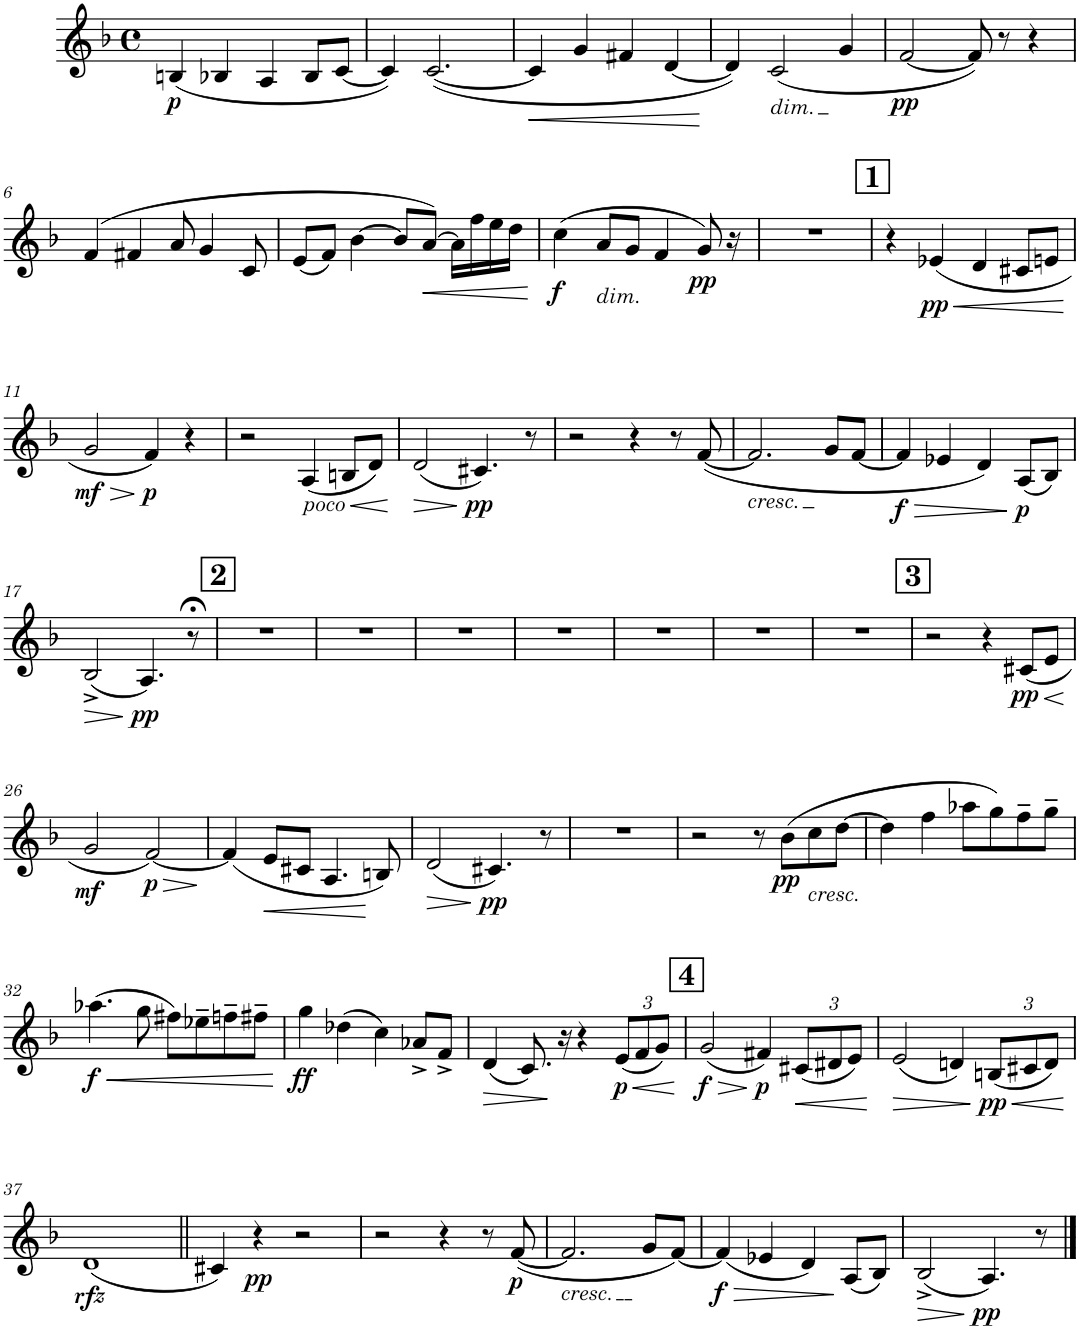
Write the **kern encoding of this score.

**kern	**dynam
*part1	*part1
*staff1	*staff1
*I"Clarinet	*
*I'Cl.	*
*clefG2	*
*Trd1c2	*
*k[b-]	*
*M4/4	*
*met(c)	*
=1	=1
!	!LO:DY:b
(4Bn/	p
4B-X/	.
4A/	.
8B-/L	.
[8c/J	.
=2	=2
4c/])	.
([2.c/	.
=3	=3
!	!LO:HP:b
4c/]	<
4g/	.
4f#X/	.
[4d/	.
.	[
=4	=4
4d/])	.
!LO:TX:b:i:t=dim.	!
(2c/	.
4g/	.
=5	=5
!	!LO:DY:b
[2f/	pp
8f/])	.
8r	.
4r	.
!!LO:LB:g=z
=6	=6
(4f/	.
4f#X/	.
8a/	.
4g/	.
8c/	.
=7	=7
(8e/L	.
8f/J)	.
[4b-\	.
8b-/L]	.
!	!LO:HP:b
[8a/J)	<
16a\LL]	.
16ff\	.
16ee\	.
16dd\JJ	.
.	[
=8	=8
!	!LO:DY:b
(4cc\	f
!LO:TX:b:i:t=dim.	!
8a/L	.
8g/J	.
4f/	.
!	!LO:DY:b
8g/)	pp
16r	.
=9	=9
1r	.
!!LO:REH:place=s1:a:B:cj:fs=14:t=1
=10	=10
4r	.
!	!LO:HP:b
!	!LO:DY:n=1:b
(4e-X/	< pp
4d/	.
8c#X/L	.
8en/J	.
.	[
!!LO:LB:g=z
=11	=11
!	!LO:HP:b
!	!LO:DY:n=1:b
2g/	> mf
!	!LO:DY:n=2:b
4f/)	] p
4r	.
=12	=12
2r	.
!LO:TX:b:i:t=poco	!
!	!LO:HP:b
(4A/	<
8Bn/L	.
8d/J)	.
.	[
=13	=13
!	!LO:HP:b
(2d/	>
!	!LO:DY:n=1:b
4.c#X/)	] pp
8r	.
=14	=14
2r	.
4r	.
8r	.
([8f/	.
=15	=15
!LO:TX:b:i:t=cresc.	!
2.f/]	.
8g/L	.
[8f/J	.
=16	=16
!	!LO:HP:b
!	!LO:DY:n=1:b
4f/]	> f
4e-X/	.
4d/)	.
!	!LO:DY:n=2:b
(8A/L	] p
8B-/J)	.
!!LO:LB:g=z
=17	=17
!	!LO:HP:b
(2B-^/	>
!	!LO:DY:n=1:b
4.A/)	] pp
8r;<	.
!!LO:REH:place=s1:a:B:cj:fs=14:t=2
=18	=18
1r	.
=19	=19
1r	.
=20	=20
1r	.
=21	=21
1r	.
=22	=22
1r	.
=23	=23
1r	.
=24	=24
1r	.
!!LO:REH:place=s1:a:B:cj:fs=14:t=3
=25	=25
2r	.
4r	.
!	!LO:DY:b
(8c#X/L	pp
!	!LO:HP:b
8e/J	<
.	[
!!LO:LB:g=z
=26	=26
!	!LO:DY:b
2g/	mf
!	!LO:HP:b
!	!LO:DY:n=1:b
[2f/)	> p
.	]
=27	=27
(4f/]	.
!	!LO:HP:b
8e/L	<
8c#X/J	.
4.A/	.
8Bn/)	[
=28	=28
!	!LO:HP:b
(2d/	>
!	!LO:DY:n=1:b
4.c#X/)	] pp
8r	.
=29	=29
1r	.
=30	=30
2r	.
8r	.
!	!LO:DY:b
(8b-\L	pp
!LO:TX:b:i:t=cresc.	!
8cc\	.
[8dd\J	.
=31	=31
4dd\]	.
4ff\	.
8aa-X\L	.
8gg\)	.
8ff~\	.
8gg~\J	.
!!LO:LB:g=z
=32	=32
!	!LO:HP:b
!	!LO:DY:n=1:b
(4.aa-X\	< f
8gg\	.
8ff#X\L)	.
8ee-X~\	.
8ffn~\	.
8ff#X~\J	.
.	[
=33	=33
!	!LO:DY:b
4gg\	ff
(4dd-X\	.
4cc\)	.
8a-X^/L	.
8f^/J	.
=34	=34
!	!LO:HP:b
(4d/	>
8.c/)	.
16r	]
4r	.
*Xbrackettup	*
!	!LO:HP:b
!	!LO:DY:n=1:b
(12e/L	< p
12f/	.
12g/J)	.
.	[
!!LO:REH:place=s1:a:B:cj:fs=14:t=4
=35	=35
!	!LO:HP:b
!	!LO:DY:n=1:b
(2g/	> f
!	!LO:DY:n=2:b
4f#X/)	] p
!	!LO:HP:b
(12c#X/L	<
12d#X/	.
12e/J)	.
.	[
=36	=36
!	!LO:HP:b
(2e/	>
4dn/)	.
!	!LO:HP:n=1:b
!	!LO:DY:n=1:b
(12Bn/L	] < pp
12c#X/	.
12d/J)	.
.	[
!!LO:LB:g=z
=37	=37
!	!LO:DY:b
(1d	rfz
=38||	=38||
4c#X/)	.
!	!LO:DY:b
4r	pp
2r	.
=39	=39
2r	.
4r	.
8r	.
!	!LO:DY:b
([8f/	p
=40	=40
!LO:TX:b:i:t=cresc.	!
2.f/]	.
8g/L	.
[8f/J)	.
=41	=41
!	!LO:HP:b
!	!LO:DY:n=1:b
(4f/]	> f
4e-X/	.
4d/)	.
(8A/L	]
8B-/J)	.
=42	=42
!	!LO:HP:b
(2B-^/	>
!	!LO:DY:n=1:b
4.A/)	] pp
8r	.
==	==
*-	*-
